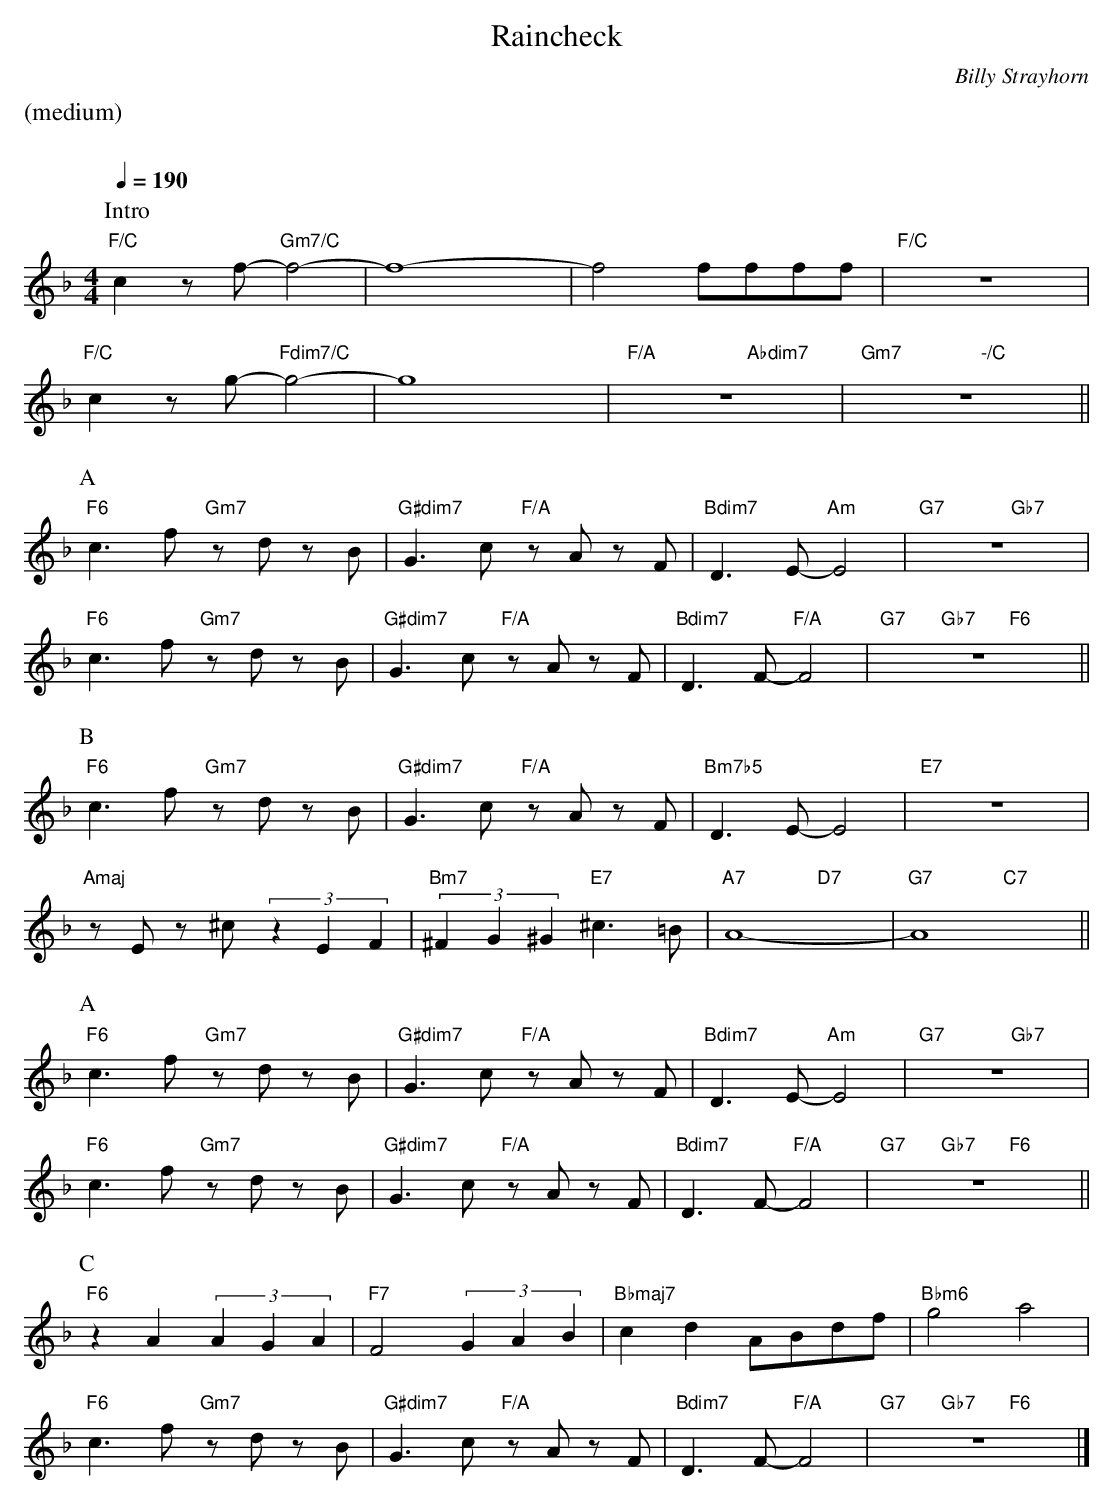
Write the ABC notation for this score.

X:1
T: Raincheck
M:4/4
L:1/8
C:Billy Strayhorn
Q:1/4=190
%%staves (chords melody)
K:F
%%text (medium)
%%vskip 20
P: Intro
V:chords
"F/C"x4 "Gm7/C"x4 | x4 x4 | x4 x4 | "F/C"x4 x4 |
"F/C"x4 "Fdim7/C"x4 | x4 x4 | "F/A"x4 "Abdim7"x4 | "Gm7"x4 "-/C"x4 ||
V:melody
c2zf- f4-  | f8- | f4 ffff | z8 |
c2zg- g4-  | g8 | z8 | z8 ||
P: A
V:chords
"F6"x4 "Gm7"x4 | "G#dim7"x4 "F/A"x4 | "Bdim7"x4 "Am"x4 | "G7"x4 "Gb7"x4 |
"F6"x4 "Gm7"x4 | "G#dim7"x4 "F/A"x4 | "Bdim7"x4 "F/A"x4 | "G7"x2"Gb7"x2 "F6"x4 ||
V:melody
c3f zd zB | G3c zA zF | D3E- E4 | z8 |
c3f zd zB | G3c zA zF | D3F- F4 | z8 ||
P: B
V:chords
"F6"x4 "Gm7"x4 | "G#dim7"x4 "F/A"x4 | "Bm7b5"x4 x4 | "E7"x4 x4 |
"Amaj"x4 x4 | "Bm7"x4 "E7"x4 | "A7"x4 "D7"x4 | "G7"x4 "C7"x4 ||
V:melody
c3f zd zB | G3c zA zF | D3E- E4 | z8 |
zE z^c (3z2E2F2 | (3^F2G2^G2 ^c3=B | A8- | A8 |]
P: A
V:chords
"F6"x4 "Gm7"x4 | "G#dim7"x4 "F/A"x4 | "Bdim7"x4 "Am"x4 | "G7"x4 "Gb7"x4 |
"F6"x4 "Gm7"x4 | "G#dim7"x4 "F/A"x4 | "Bdim7"x4 "F/A"x4 | "G7"x2"Gb7"x2 "F6"x4 ||
V:melody
c3f zd zB | G3c zA zF | D3E- E4 | z8 |
c3f zd zB | G3c zA zF | D3F- F4 | z8 ||
P: C
V:chords
"F6"x4 x4 | "F7"x4 x4 | "Bbmaj7"x4 x4 | "Bbm6"x4 x4 |
"F6"x4 "Gm7"x4 | "G#dim7"x4 "F/A"x4 | "Bdim7"x4 "F/A"x4 | "G7"x2"Gb7"x2 "F6"x4 |]
V:melody
z2A2 (3A2G2A2 | F4 (3G2A2B2 | c2d2 ABdf | g4a4 |
c3f zd zB | G3c zA zF | D3F- F4 | z8 |]
